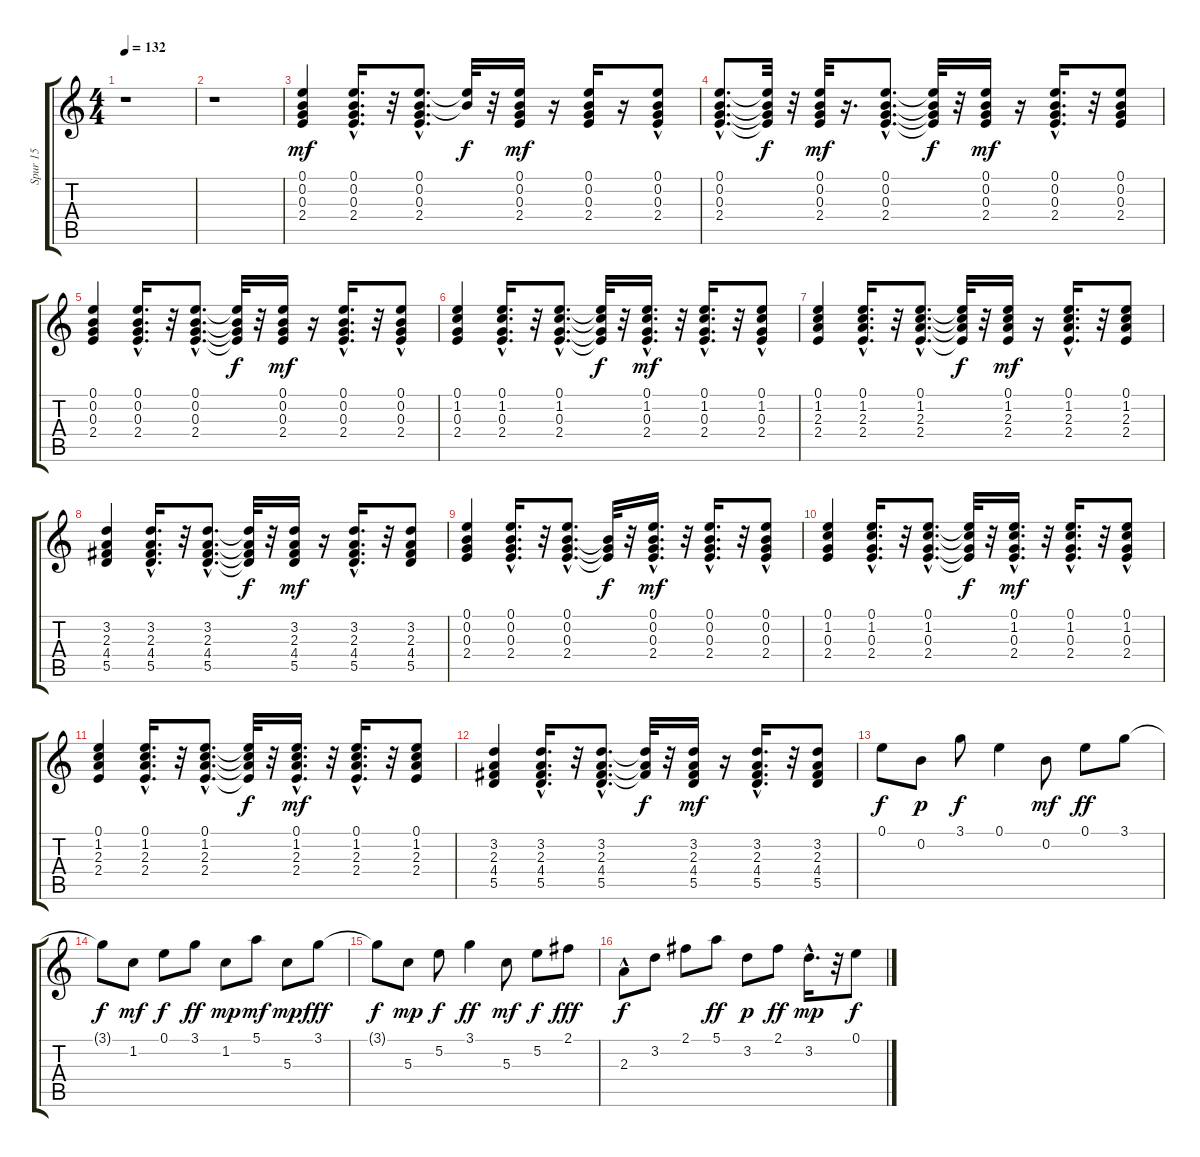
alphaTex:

\track ("Spur 15" "Spur 15") {instrument acousticguitarsteel}
\staff {score tabs}
\tuning (E4 B3 G3 D3 A2 E2) {hide}
\ts (4 4)
\tempo 132
\clef g2
\ks c
r.1{dy mf instrument acousticguitarsteel} |
r.1 |
(0.1 0.2 0.3 2.4).4 (0.1{hac} 0.2{hac} 0.3{hac} 2.4{hac}).16{d} r.32 (0.1{hac} 0.2{hac} 0.3{hac} 2.4{hac}).8{d} (0.1{t} 0.2{t}).32{dy f} r.32 (0.1 0.2 0.3 2.4).16{dy mf} r.16 (0.1 0.2 0.3 2.4).16 r.16 (0.1 0.2{hac} 0.3{hac} 2.4{hac}).8 |
(0.1{hac} 0.2{hac} 0.3{hac} 2.4{hac}).8{d} (0.1{t} 0.2{t} 0.3{t} 2.4{t}).32{dy f} r.32 (0.1 0.2 0.3 2.4).32{dy mf} r.16{d} (0.1{hac} 0.2{hac} 0.3{hac} 2.4{hac}).8{d} (0.1{t} 0.2{t} 0.3{t} 2.4{t}).32{dy f} r.32 (0.1 0.2 0.3 2.4).16{dy mf} r.16 (0.1{hac} 0.2{hac} 0.3{hac} 2.4{hac}).16{d} r.32 (0.1 0.2 0.3 2.4).8 |
(0.1 0.2 0.3 2.4).4 (0.1{hac} 0.2{hac} 0.3{hac} 2.4{hac}).16{d} r.32 (0.1{hac} 0.2{hac} 0.3{hac} 2.4{hac}).8{d} (0.1{t} 0.2{t} 0.3{t} 2.4{t}).32{dy f} r.32 (0.1 0.2 0.3 2.4).16{dy mf} r.16 (0.1{hac} 0.2{hac} 0.3{hac} 2.4{hac}).16{d} r.32 (0.1{hac} 0.2 0.3{hac} 2.4{hac}).8 |
(0.1 1.2 0.3 2.4).4 (0.1{hac} 1.2{hac} 0.3{hac} 2.4{hac}).16{d} r.32 (0.1{hac} 1.2{hac} 0.3{hac} 2.4{hac}).8{d} (0.1{t} 1.2{t} 0.3{t} 2.4{t}).32{dy f} r.32 (0.1{hac} 1.2{hac} 0.3{hac} 2.4{hac}).16{d dy mf} r.32 (0.1{hac} 1.2{hac} 0.3{hac} 2.4{hac}).16{d} r.32 (0.1 1.2{hac} 0.3 2.4).8 |
(0.1 1.2 2.3 2.4).4 (0.1{hac} 1.2{hac} 2.3{hac} 2.4{hac}).16{d} r.32 (0.1{hac} 1.2{hac} 2.3{hac} 2.4{hac}).8{d} (0.1{t} 1.2{t} 2.3{t} 2.4{t}).32{dy f} r.32 (0.1 1.2 2.3 2.4).16{dy mf} r.16 (0.1{hac} 1.2{hac} 2.3{hac} 2.4{hac}).16{d} r.32 (0.1 1.2 2.3 2.4).8 |
(3.2 2.3 4.4 5.5).4 (3.2{hac} 2.3{hac} 4.4{hac} 5.5{hac}).16{d} r.32 (3.2{hac} 2.3{hac} 4.4{hac} 5.5{hac}).8{d} (3.2{t} 2.3{t} 4.4{t} 5.5{t}).32{dy f} r.32 (3.2 2.3 4.4 5.5).16{dy mf} r.16 (3.2{hac} 2.3{hac} 4.4{hac} 5.5).16{d} r.32 (3.2 2.3 4.4 5.5).8 |
(0.1 0.2 0.3 2.4).4 (0.1{hac} 0.2{hac} 0.3{hac} 2.4{hac}).16{d} r.32 (0.1{hac} 0.2{hac} 0.3{hac} 2.4{hac}).8{d} (0.2{t} 0.3{t} 2.4{t}).32{dy f} r.32 (0.1{hac} 0.2{hac} 0.3{hac} 2.4).16{d dy mf} r.32 (0.1{hac} 0.2{hac} 0.3{hac} 2.4{hac}).16{d} r.32 (0.1{hac} 0.2 0.3 2.4{hac}).8 |
(0.1 1.2 0.3 2.4).4 (0.1{hac} 1.2{hac} 0.3{hac} 2.4{hac}).16{d} r.32 (0.1{hac} 1.2{hac} 0.3{hac} 2.4{hac}).8{d} (0.1{t} 1.2{t} 0.3{t} 2.4{t}).32{dy f} r.32 (0.1{hac} 1.2{hac} 0.3{hac} 2.4).16{d dy mf} r.32 (0.1 1.2{hac} 0.3 2.4).16{d} r.32 (0.1{hac} 1.2{hac} 0.3 2.4{hac}).8 |
(0.1 1.2 2.3 2.4).4 (0.1{hac} 1.2{hac} 2.3{hac} 2.4{hac}).16{d} r.32 (0.1{hac} 1.2{hac} 2.3{hac} 2.4{hac}).8{d} (0.1{t} 1.2{t} 2.3{t} 2.4{t}).32{dy f} r.32 (0.1{hac} 1.2{hac} 2.3{hac} 2.4).16{d dy mf} r.32 (0.1{hac} 1.2{hac} 2.3{hac} 2.4{hac}).16{d} r.32 (0.1 1.2 2.3 2.4).8 |
(3.2 2.3 4.4 5.5).4 (3.2{hac} 2.3{hac} 4.4{hac} 5.5{hac}).16{d} r.32 (3.2{hac} 2.3{hac} 4.4{hac} 5.5{hac}).8{d} (3.2{t} 2.3{t} 4.4{t}).32{dy f} r.32 (3.2 2.3 4.4 5.5).16{dy mf} r.16 (3.2{hac} 2.3 4.4 5.5).16{d} r.32 (3.2 2.3 4.4 5.5).8 |
0.1.8{dy f} 0.2.8{dy p} 3.1.8{dy f} 0.1.4 0.2.8{dy mf} 0.1.8{dy ff} 3.1.8 |
3.1{t}.8{dy f} 1.2.8{dy mf} 0.1.8{dy f} 3.1.8{dy ff} 1.2.8{dy mp} 5.1.8{dy mf} 5.3.8{dy mp} 3.1.8{dy fff} |
3.1{t}.8{dy f} 5.3.8{dy mp} 5.2.8{dy f} 3.1.4{dy ff} 5.3.8{dy mf} 5.2.8{dy f} 2.1.8{dy fff} |
2.3{hac}.8{dy f} 3.2.8 2.1.8 5.1.8{dy ff} 3.2.8{dy p} 2.1.8{dy ff} 3.2{hac}.16{d dy mp} r.32 0.1.8{dy f}
